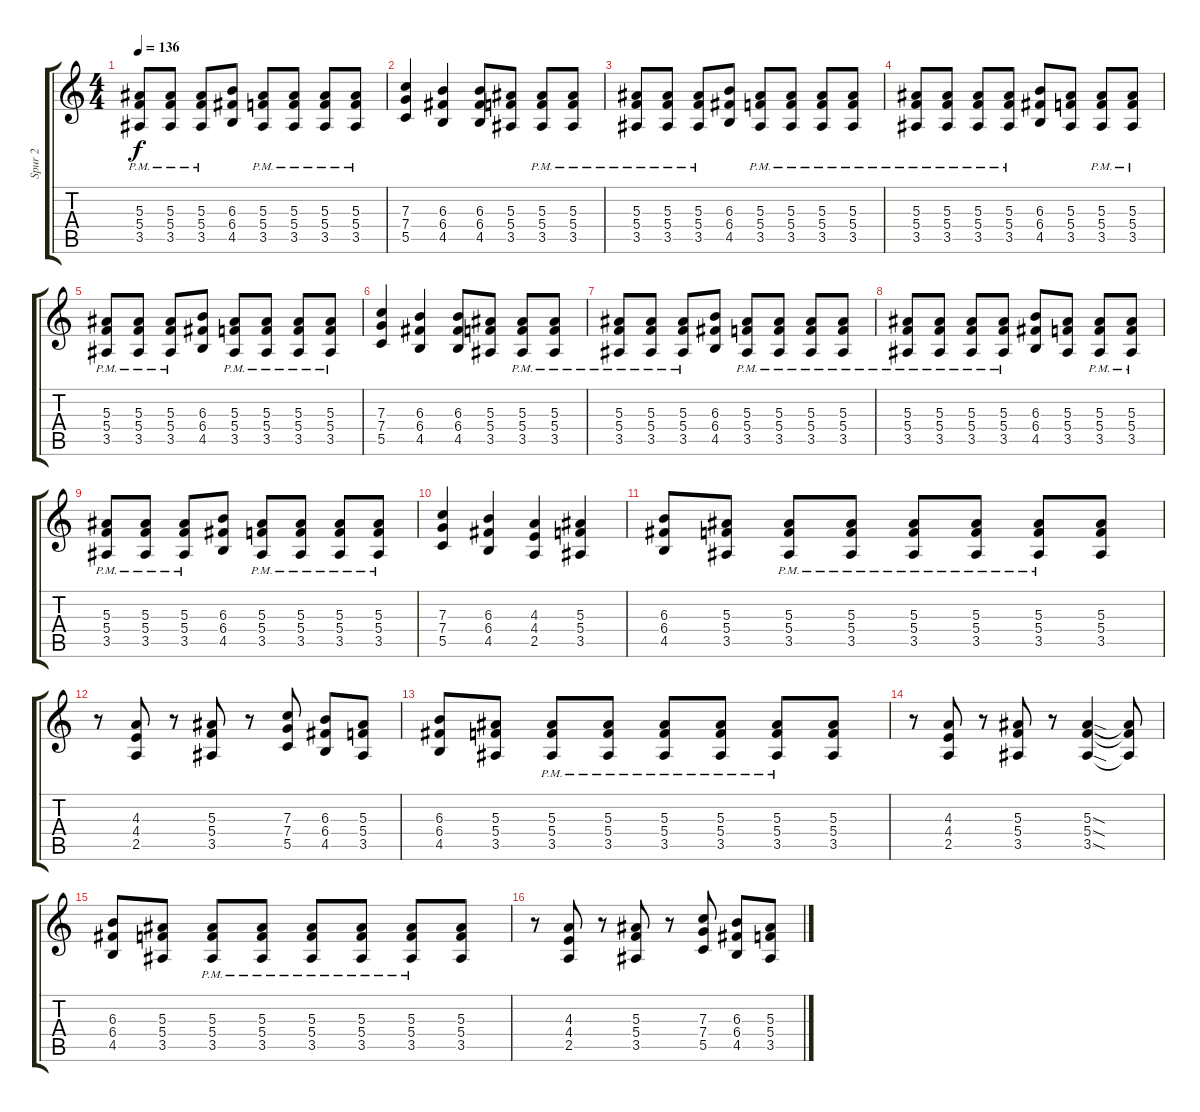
\track ("Spur 2" "Spur 2") {instrument distortionguitar}
\staff {score tabs}
\tuning (D4 A3 F3 C3 G2 D2) {hide}
\ts (4 4)
\tempo 136
\clef g2
\ks c
(5.3{pm} 5.4{pm} 3.5{pm}).8{dy f} (5.3{pm} 5.4{pm} 3.5{pm}).8 (5.3{pm} 5.4{pm} 3.5{pm}).8 (6.3 6.4 4.5).8 (5.3{pm} 5.4{pm} 3.5{pm}).8 (5.3{pm} 5.4{pm} 3.5{pm}).8 (5.3{pm} 5.4{pm} 3.5{pm}).8 (5.3{pm} 5.4{pm} 3.5{pm}).8 |
(7.3 7.4 5.5).4 (6.3 6.4 4.5).4 (6.3 6.4 4.5).8 (5.3 5.4 3.5).8 (5.3{pm} 5.4{pm} 3.5{pm}).8 (5.3{pm} 5.4{pm} 3.5{pm}).8 |
(5.3{pm} 5.4{pm} 3.5{pm}).8 (5.3{pm} 5.4{pm} 3.5{pm}).8 (5.3{pm} 5.4{pm} 3.5{pm}).8 (6.3 6.4 4.5).8 (5.3{pm} 5.4{pm} 3.5{pm}).8 (5.3{pm} 5.4{pm} 3.5{pm}).8 (5.3{pm} 5.4{pm} 3.5{pm}).8 (5.3{pm} 5.4{pm} 3.5{pm}).8 |
(5.3{pm} 5.4{pm} 3.5{pm}).8 (5.3{pm} 5.4{pm} 3.5{pm}).8 (5.3{pm} 5.4{pm} 3.5{pm}).8 (5.3{pm} 5.4{pm} 3.5{pm}).8 (6.3 6.4 4.5).8 (5.3 5.4 3.5).8 (5.3{pm} 5.4{pm} 3.5{pm}).8 (5.3{pm} 5.4{pm} 3.5{pm}).8 |
(5.3{pm} 5.4{pm} 3.5{pm}).8 (5.3{pm} 5.4{pm} 3.5{pm}).8 (5.3{pm} 5.4{pm} 3.5{pm}).8 (6.3 6.4 4.5).8 (5.3{pm} 5.4{pm} 3.5{pm}).8 (5.3{pm} 5.4{pm} 3.5{pm}).8 (5.3{pm} 5.4{pm} 3.5{pm}).8 (5.3{pm} 5.4{pm} 3.5{pm}).8 |
(7.3 7.4 5.5).4 (6.3 6.4 4.5).4 (6.3 6.4 4.5).8 (5.3 5.4 3.5).8 (5.3{pm} 5.4{pm} 3.5{pm}).8 (5.3{pm} 5.4{pm} 3.5{pm}).8 |
(5.3{pm} 5.4{pm} 3.5{pm}).8 (5.3{pm} 5.4{pm} 3.5{pm}).8 (5.3{pm} 5.4{pm} 3.5{pm}).8 (6.3 6.4 4.5).8 (5.3{pm} 5.4{pm} 3.5{pm}).8 (5.3{pm} 5.4{pm} 3.5{pm}).8 (5.3{pm} 5.4{pm} 3.5{pm}).8 (5.3{pm} 5.4{pm} 3.5{pm}).8 |
(5.3{pm} 5.4{pm} 3.5{pm}).8 (5.3{pm} 5.4{pm} 3.5{pm}).8 (5.3{pm} 5.4{pm} 3.5{pm}).8 (5.3{pm} 5.4{pm} 3.5{pm}).8 (6.3 6.4 4.5).8 (5.3 5.4 3.5).8 (5.3{pm} 5.4{pm} 3.5{pm}).8 (5.3{pm} 5.4{pm} 3.5{pm}).8 |
(5.3{pm} 5.4{pm} 3.5{pm}).8 (5.3{pm} 5.4{pm} 3.5{pm}).8 (5.3{pm} 5.4{pm} 3.5{pm}).8 (6.3 6.4 4.5).8 (5.3{pm} 5.4{pm} 3.5{pm}).8 (5.3{pm} 5.4{pm} 3.5{pm}).8 (5.3{pm} 5.4{pm} 3.5{pm}).8 (5.3{pm} 5.4{pm} 3.5{pm}).8 |
(7.3 7.4 5.5).4 (6.3 6.4 4.5).4 (4.3 4.4 2.5).4 (5.3 5.4 3.5).4 |
(6.3 6.4 4.5).8 (5.3 5.4 3.5).8 (5.3{pm} 5.4{pm} 3.5{pm}).8 (5.3{pm} 5.4{pm} 3.5{pm}).8 (5.3{pm} 5.4{pm} 3.5{pm}).8 (5.3{pm} 5.4{pm} 3.5{pm}).8 (5.3{pm} 5.4{pm} 3.5{pm}).8 (5.3 5.4 3.5).8 |
r.8 (4.3 4.4 2.5).8 r.8 (5.3 5.4 3.5).8 r.8 (7.3 7.4 5.5).8 (6.3 6.4 4.5).8 (5.3 5.4 3.5).8 |
(6.3 6.4 4.5).8 (5.3 5.4 3.5).8 (5.3{pm} 5.4{pm} 3.5{pm}).8 (5.3{pm} 5.4{pm} 3.5{pm}).8 (5.3{pm} 5.4{pm} 3.5{pm}).8 (5.3{pm} 5.4{pm} 3.5{pm}).8 (5.3{pm} 5.4{pm} 3.5{pm}).8 (5.3 5.4 3.5).8 |
r.8 (4.3 4.4 2.5).8 r.8 (5.3 5.4 3.5).8 r.8 (5.3{sod} 5.4{sod} 3.5{sod}).4 (5.3{t} 5.4{t} 3.5{t}).8 |
(6.3 6.4 4.5).8 (5.3 5.4 3.5).8 (5.3{pm} 5.4{pm} 3.5{pm}).8 (5.3{pm} 5.4{pm} 3.5{pm}).8 (5.3{pm} 5.4{pm} 3.5{pm}).8 (5.3{pm} 5.4{pm} 3.5{pm}).8 (5.3{pm} 5.4{pm} 3.5{pm}).8 (5.3 5.4 3.5).8 |
r.8 (4.3 4.4 2.5).8 r.8 (5.3 5.4 3.5).8 r.8 (7.3 7.4 5.5).8 (6.3 6.4 4.5).8 (5.3 5.4 3.5).8
